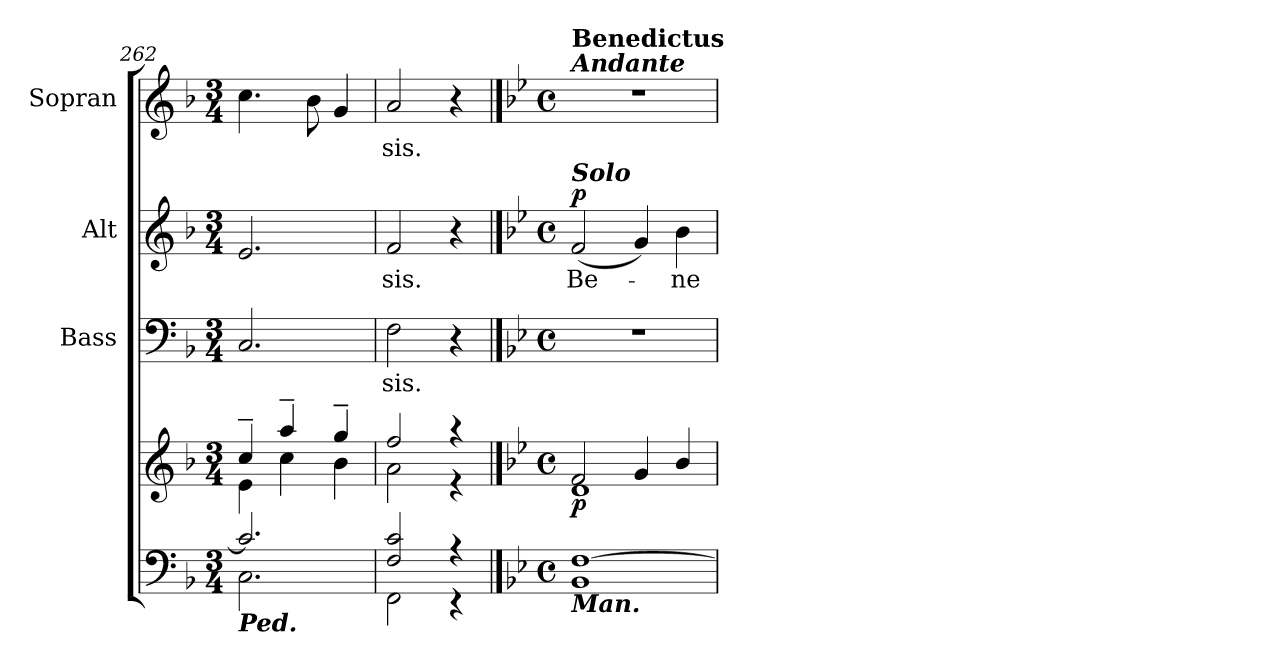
**kern	**kern	**dynam	**kern	**text	**kern	**text	**dynam	**kern	**text
*part4	*part4	*part4	*part3	*part3	*part2	*part2	*part2	*part1	*part1
*staff5	*staff4	*staff4/5	*staff3	*staff3	*staff2	*staff2	*staff2	*staff1	*staff1
*	*	*	*I"Bass	*	*I"Alt	*	*	*I"Sopran	*
*	*	*	*I'B.	*	*I'A.	*	*	*I'S.	*
*clefF4	*clefG2	*	*clefF4	*	*clefG2	*	*	*clefG2	*
*k[b-]	*k[b-]	*	*k[b-]	*	*k[b-]	*	*	*k[b-]	*
*F:	*F:	*	*F:	*	*F:	*	*	*F:	*
*M3/4	*M3/4	*	*M3/4	*	*M3/4	*	*	*M3/4	*
=262	=262	=262	=262	=262	=262	=262	=262	=262	=262
*^	*^	*	*	*	*	*	*	*	*
!LO:TX:b:Bi:t=Ped.	!	!	!	!	!	!	!	!	!	!	!
2.c/]	2.C\	4cc~>/	4e\	.	2.C/	.	2.e/	.	.	4.cc\	.
.	.	4aa~>/	4cc\	.	.	.	.	.	.	.	.
.	.	.	.	.	.	.	.	.	.	8b-\	.
.	.	4gg~>/	4b-\	.	.	.	.	.	.	4g/	.
=263	=263	=263	=263	=263	=263	=263	=263	=263	=263	=263	=263
!	!	!	!	!	!	!LO:LY:b	!	!LO:LY:b	!	!	!LO:LY:b
2F/ 2c/	2FF\	2ff/	2a\	.	2F\	-sis.	2f/	-sis.	.	2a/	-sis.
4r	4r	4r	4r	.	4r	.	4r	.	.	4r	.
!!LO:LB:g=z
==264	==264	==264	==264	==264	==264	==264	==264	==264	==264	==264	==264
*k[b-e-]	*	*k[b-e-]	*	*	*k[b-e-]	*	*k[b-e-]	*	*	*k[b-e-]	*
*B-:	*	*B-:	*	*	*B-:	*	*B-:	*	*	*B-:	*
*M4/4	*	*M4/4	*	*	*M4/4	*	*M4/4	*	*	*M4/4	*
*met(c)	*	*met(c)	*	*	*met(c)	*	*met(c)	*	*	*met(c)	*
!	!	!	!	!	!	!	!	!	!	!LO:TX:a:Bi:t=Andante	!
!	!	!	!	!	!	!	!	!	!	!LO:TX:a:B:t=Benedictus	!
!	!	!	!	!	!	!	!LO:TX:a:Bi:t=Solo	!	!	!	!
!LO:TX:b:Bi:t=Man.	!	!	!	!	!	!	!	!	!	!	!
!	!	!	!	!LO:DY:b	!	!	!	!LO:LY:b	!LO:DY:a	!	!
[>1F	1BB-	2f/	1d	p	1r	.	(<2f/	Be-	p	1r	.
.	.	4g/	.	.	.	.	4g/)	.	.	.	.
!	!	!	!	!	!	!	!	!LO:LY:b	!	!	!
.	.	4b-/	.	.	.	.	4b-\	-ne-	.	.	.
*v	*v	*	*	*	*	*	*	*	*	*	*
*	*v	*v	*	*	*	*	*	*	*	*
=	=	=	=	=	=	=	=	=	=
*-	*-	*-	*-	*-	*-	*-	*-	*-	*-
